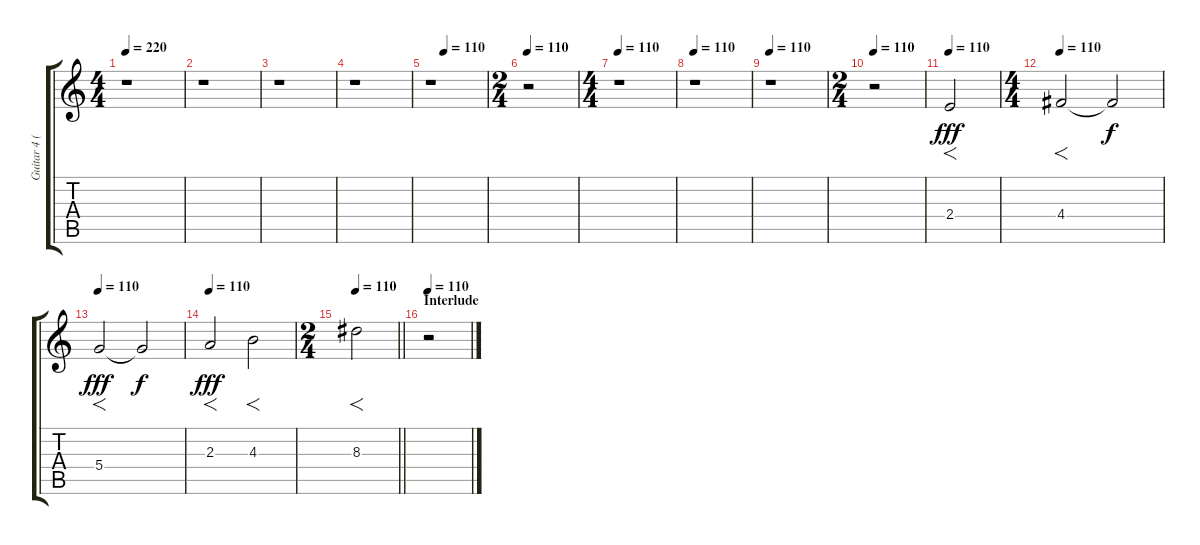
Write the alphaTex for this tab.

\track ("Guitar 4 (solo)" "Guitar 4 (") {instrument distortionguitar}
\staff {score tabs}
\tuning (E4 B3 G3 D3 A2 E2) {hide}
\ts (4 4)
\tempo 220
\clef g2
\ks c
r.1{dy fff} |
r.1 |
r.1 |
r.1 |
\tempo (110 0.25)
r.1 |
\ts (2 4)
\tempo 110
r.2 |
\ts (4 4)
\tempo 110
r.1 |
\tempo 110
r.1 |
\tempo 110
r.1 |
\ts (2 4)
\tempo 110
r.2 |
\tempo 110
2.4.2{f} |
\ts (4 4)
\tempo 110
4.4.2{f} 4.4{t}.2{dy f} |
\tempo 110
5.4.2{f dy fff} 5.4{t}.2{dy f} |
\tempo 110
2.3.2{f dy fff} 4.3.2{f} |
\ts (2 4)
\tempo 110
\barLineRight lightlight
8.3.2{f} |
\section ("" "Interlude")
\tempo 110
r.2
